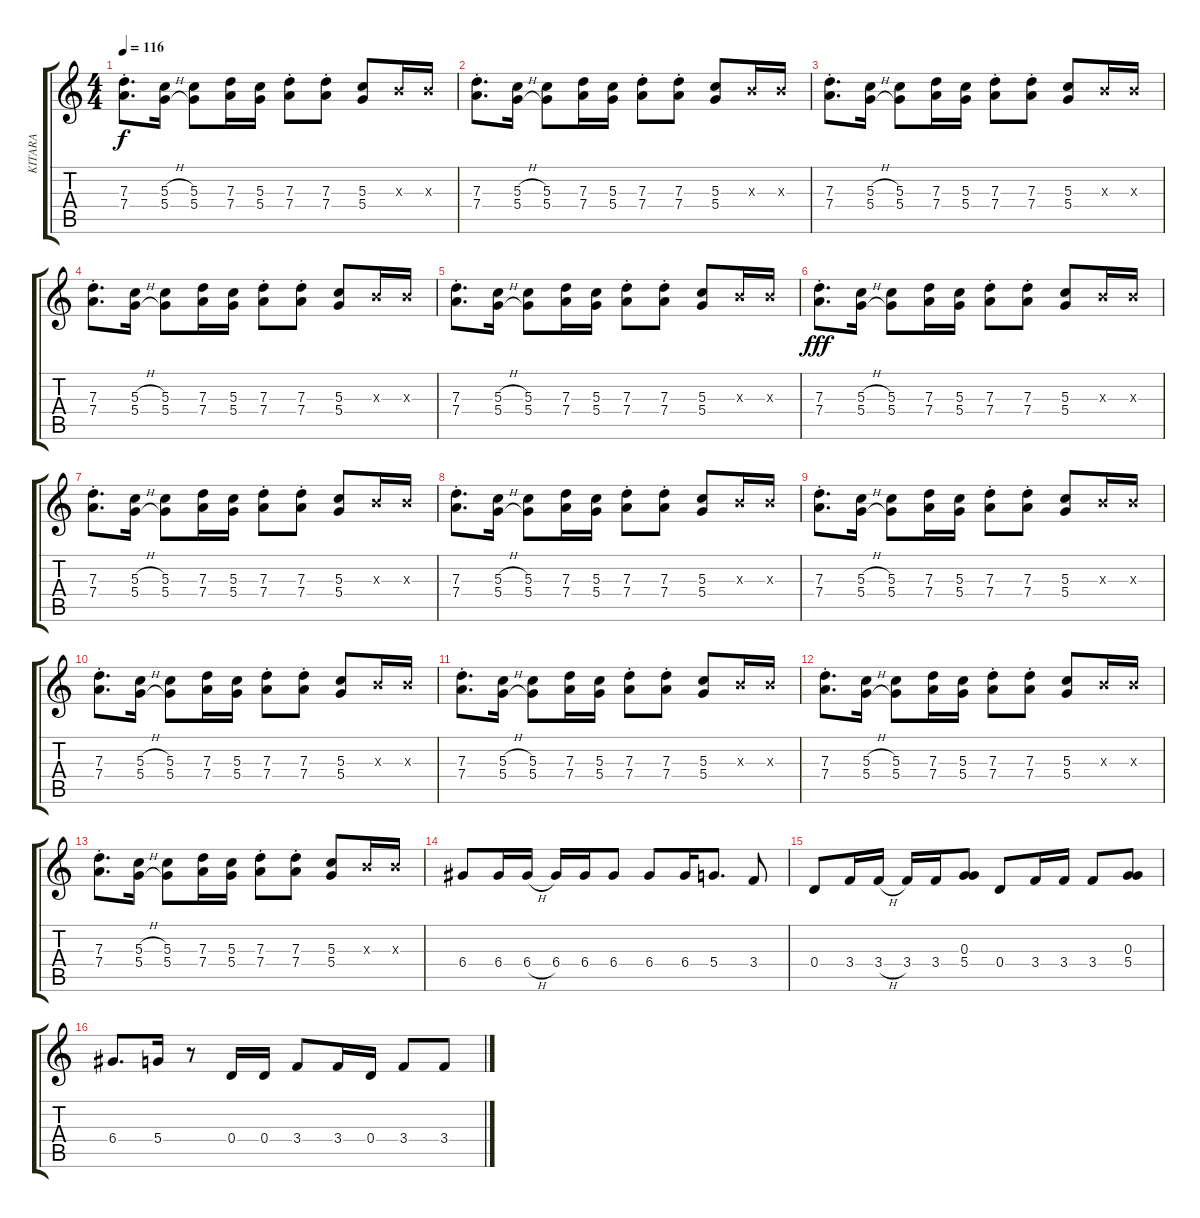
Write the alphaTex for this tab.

\track ("KITARA" "KITARA") {instrument overdrivenguitar}
\staff {score tabs}
\tuning (E4 B3 G3 D3 A2 E2) {hide}
\ts (4 4)
\tempo 116
\clef g2
\ks c
(7.3 7.4{st}).8{d dy f} (5.3{h} 5.4{h}).16 (5.3 5.4).8 (7.3 7.4).16 (5.3 5.4).16 (7.3{st} 7.4{st}).8 (7.3{st} 7.4{st}).8 (5.3 5.4).8 4.3{x}.16 4.3{x}.16 |
(7.3 7.4{st}).8{d} (5.3{h} 5.4{h}).16 (5.3 5.4).8 (7.3 7.4).16 (5.3 5.4).16 (7.3{st} 7.4{st}).8 (7.3{st} 7.4{st}).8 (5.3 5.4).8 4.3{x}.16 4.3{x}.16 |
(7.3 7.4{st}).8{d} (5.3{h} 5.4{h}).16 (5.3 5.4).8 (7.3 7.4).16 (5.3 5.4).16 (7.3{st} 7.4{st}).8 (7.3{st} 7.4{st}).8 (5.3 5.4).8 4.3{x}.16 4.3{x}.16 |
(7.3 7.4{st}).8{d} (5.3{h} 5.4{h}).16 (5.3 5.4).8 (7.3 7.4).16 (5.3 5.4).16 (7.3{st} 7.4{st}).8 (7.3{st} 7.4{st}).8 (5.3 5.4).8 4.3{x}.16 4.3{x}.16 |
(7.3 7.4{st}).8{d} (5.3{h} 5.4{h}).16 (5.3 5.4).8 (7.3 7.4).16 (5.3 5.4).16 (7.3{st} 7.4{st}).8 (7.3{st} 7.4{st}).8 (5.3 5.4).8 4.3{x}.16 4.3{x}.16 |
(7.3 7.4{st}).8{d dy fff} (5.3{h} 5.4{h}).16 (5.3 5.4).8 (7.3 7.4).16 (5.3 5.4).16 (7.3{st} 7.4{st}).8 (7.3{st} 7.4{st}).8 (5.3 5.4).8 4.3{x}.16 4.3{x}.16 |
(7.3 7.4{st}).8{d} (5.3{h} 5.4{h}).16 (5.3 5.4).8 (7.3 7.4).16 (5.3 5.4).16 (7.3{st} 7.4{st}).8 (7.3{st} 7.4{st}).8 (5.3 5.4).8 4.3{x}.16 4.3{x}.16 |
(7.3 7.4{st}).8{d} (5.3{h} 5.4{h}).16 (5.3 5.4).8 (7.3 7.4).16 (5.3 5.4).16 (7.3{st} 7.4{st}).8 (7.3{st} 7.4{st}).8 (5.3 5.4).8 4.3{x}.16 4.3{x}.16 |
(7.3 7.4{st}).8{d} (5.3{h} 5.4{h}).16 (5.3 5.4).8 (7.3 7.4).16 (5.3 5.4).16 (7.3{st} 7.4{st}).8 (7.3{st} 7.4{st}).8 (5.3 5.4).8 4.3{x}.16 4.3{x}.16 |
(7.3 7.4{st}).8{d} (5.3{h} 5.4{h}).16 (5.3 5.4).8 (7.3 7.4).16 (5.3 5.4).16 (7.3{st} 7.4{st}).8 (7.3{st} 7.4{st}).8 (5.3 5.4).8 4.3{x}.16 4.3{x}.16 |
(7.3 7.4{st}).8{d} (5.3{h} 5.4{h}).16 (5.3 5.4).8 (7.3 7.4).16 (5.3 5.4).16 (7.3{st} 7.4{st}).8 (7.3{st} 7.4{st}).8 (5.3 5.4).8 4.3{x}.16 4.3{x}.16 |
(7.3 7.4{st}).8{d} (5.3{h} 5.4{h}).16 (5.3 5.4).8 (7.3 7.4).16 (5.3 5.4).16 (7.3{st} 7.4{st}).8 (7.3{st} 7.4{st}).8 (5.3 5.4).8 4.3{x}.16 4.3{x}.16 |
(7.3 7.4{st}).8{d} (5.3{h} 5.4{h}).16 (5.3 5.4).8 (7.3 7.4).16 (5.3 5.4).16 (7.3{st} 7.4{st}).8 (7.3{st} 7.4{st}).8 (5.3 5.4).8 4.3{x}.16 4.3{x}.16 |
6.4.8 6.4.16 6.4{h}.16 6.4.16 6.4.16 6.4.8 6.4.8 6.4.16 5.4.8{d} 3.4.8 |
0.4.8 3.4.16 3.4{h}.16 3.4.16 3.4.16 (0.3 5.4).8 0.4.8 3.4.16 3.4.16 3.4.8 (0.3 5.4).8 |
6.4.8{d} 5.4.16 r.8 0.4.16 0.4.16 3.4.8 3.4.16 0.4.16 3.4.8 3.4.8
